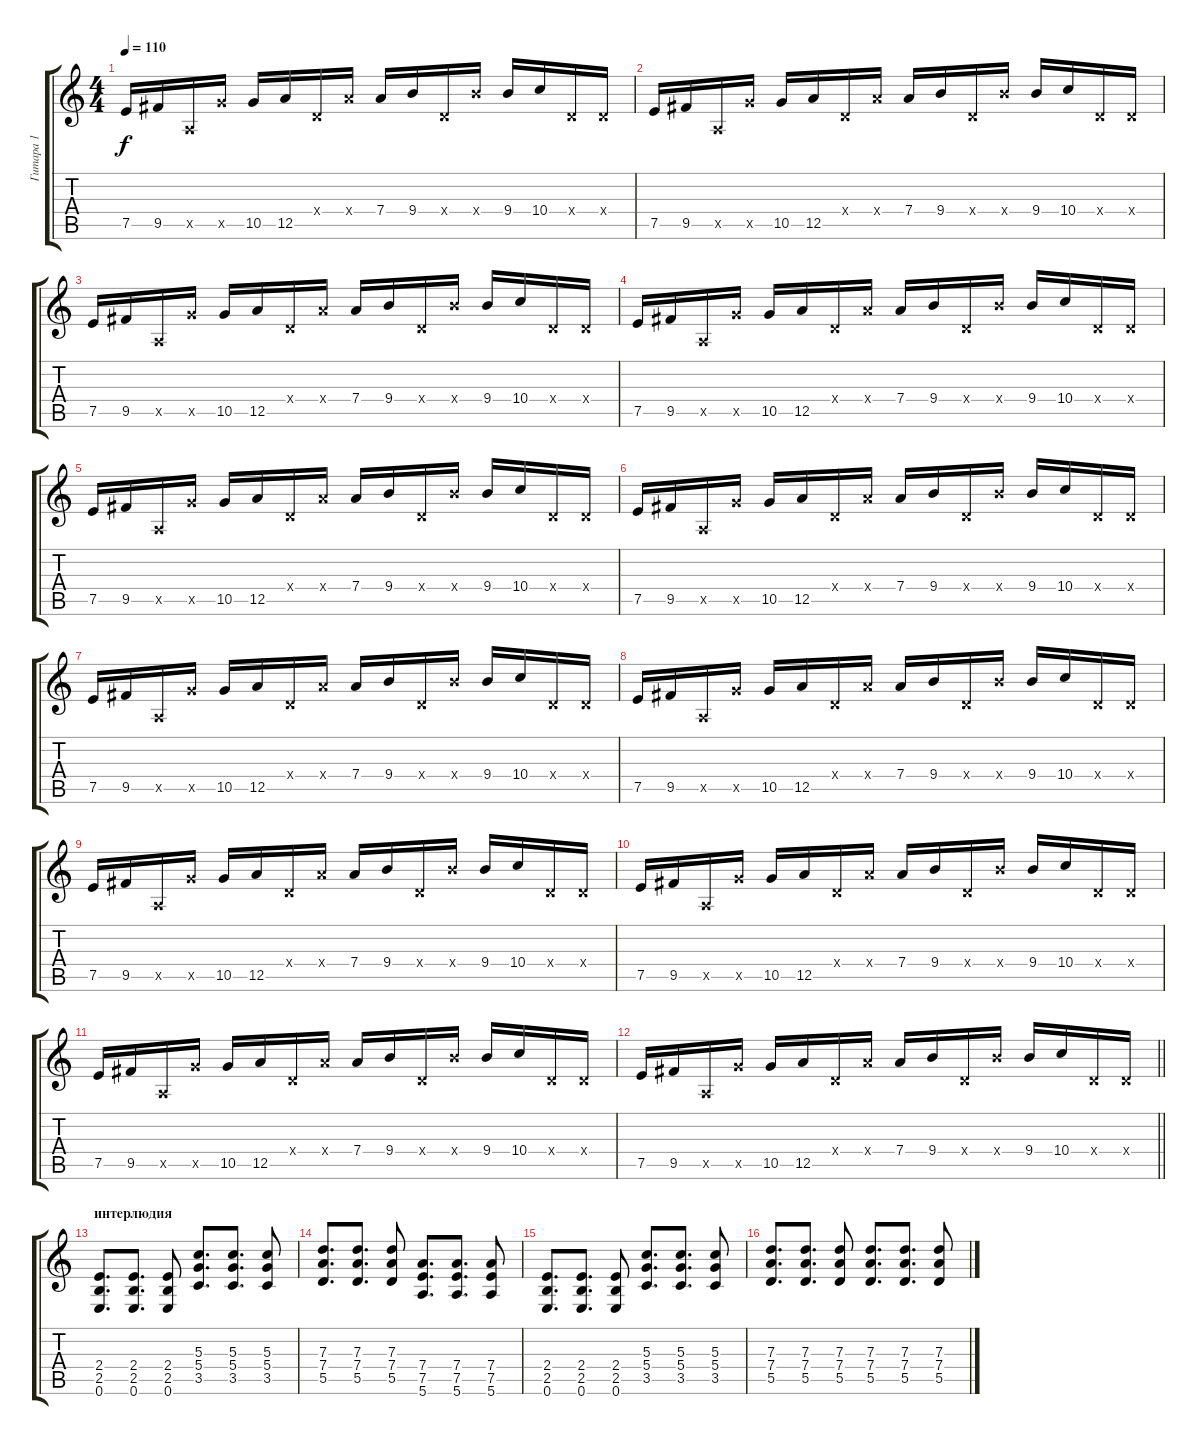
\track ("Гитара 1" "Гитара 1") {instrument distortionguitar}
\staff {score tabs}
\tuning (E4 B3 G3 D3 A2 E2) {hide}
\ts (4 4)
\tempo 110
\clef g2
\ks c
7.5.16{dy f} 9.5.16 0.5{x}.16 10.5{x}.16 10.5.16 12.5.16 0.4{x}.16 7.4{x}.16 7.4.16 9.4.16 0.4{x}.16 9.4{x}.16 9.4.16 10.4.16 0.4{x}.16 0.4{x}.16 |
7.5.16 9.5.16 0.5{x}.16 10.5{x}.16 10.5.16 12.5.16 0.4{x}.16 7.4{x}.16 7.4.16 9.4.16 0.4{x}.16 9.4{x}.16 9.4.16 10.4.16 0.4{x}.16 0.4{x}.16 |
7.5.16 9.5.16 0.5{x}.16 10.5{x}.16 10.5.16 12.5.16 0.4{x}.16 7.4{x}.16 7.4.16 9.4.16 0.4{x}.16 9.4{x}.16 9.4.16 10.4.16 0.4{x}.16 0.4{x}.16 |
7.5.16 9.5.16 0.5{x}.16 10.5{x}.16 10.5.16 12.5.16 0.4{x}.16 7.4{x}.16 7.4.16 9.4.16 0.4{x}.16 9.4{x}.16 9.4.16 10.4.16 0.4{x}.16 0.4{x}.16 |
7.5.16 9.5.16 0.5{x}.16 10.5{x}.16 10.5.16 12.5.16 0.4{x}.16 7.4{x}.16 7.4.16 9.4.16 0.4{x}.16 9.4{x}.16 9.4.16 10.4.16 0.4{x}.16 0.4{x}.16 |
7.5.16 9.5.16 0.5{x}.16 10.5{x}.16 10.5.16 12.5.16 0.4{x}.16 7.4{x}.16 7.4.16 9.4.16 0.4{x}.16 9.4{x}.16 9.4.16 10.4.16 0.4{x}.16 0.4{x}.16 |
7.5.16 9.5.16 0.5{x}.16 10.5{x}.16 10.5.16 12.5.16 0.4{x}.16 7.4{x}.16 7.4.16 9.4.16 0.4{x}.16 9.4{x}.16 9.4.16 10.4.16 0.4{x}.16 0.4{x}.16 |
7.5.16 9.5.16 0.5{x}.16 10.5{x}.16 10.5.16 12.5.16 0.4{x}.16 7.4{x}.16 7.4.16 9.4.16 0.4{x}.16 9.4{x}.16 9.4.16 10.4.16 0.4{x}.16 0.4{x}.16 |
7.5.16 9.5.16 0.5{x}.16 10.5{x}.16 10.5.16 12.5.16 0.4{x}.16 7.4{x}.16 7.4.16 9.4.16 0.4{x}.16 9.4{x}.16 9.4.16 10.4.16 0.4{x}.16 0.4{x}.16 |
7.5.16 9.5.16 0.5{x}.16 10.5{x}.16 10.5.16 12.5.16 0.4{x}.16 7.4{x}.16 7.4.16 9.4.16 0.4{x}.16 9.4{x}.16 9.4.16 10.4.16 0.4{x}.16 0.4{x}.16 |
7.5.16 9.5.16 0.5{x}.16 10.5{x}.16 10.5.16 12.5.16 0.4{x}.16 7.4{x}.16 7.4.16 9.4.16 0.4{x}.16 9.4{x}.16 9.4.16 10.4.16 0.4{x}.16 0.4{x}.16 |
\barLineRight lightlight
7.5.16 9.5.16 0.5{x}.16 10.5{x}.16 10.5.16 12.5.16 0.4{x}.16 7.4{x}.16 7.4.16 9.4.16 0.4{x}.16 9.4{x}.16 9.4.16 10.4.16 0.4{x}.16 0.4{x}.16 |
\section ("" "интерлюдия")
(2.4 2.5 0.6).8{d volume 11} (2.4 2.5 0.6).8{d} (2.4 2.5 0.6).8 (5.3 5.4 3.5).8{d} (5.3 5.4 3.5).8{d} (5.3 5.4 3.5).8 |
(7.3 7.4 5.5).8{d} (7.3 7.4 5.5).8{d} (7.3 7.4 5.5).8 (7.4 7.5 5.6).8{d} (7.4 7.5 5.6).8{d} (7.4 7.5 5.6).8 |
(2.4 2.5 0.6).8{d} (2.4 2.5 0.6).8{d} (2.4 2.5 0.6).8 (5.3 5.4 3.5).8{d} (5.3 5.4 3.5).8{d} (5.3 5.4 3.5).8 |
(7.3 7.4 5.5).8{d} (7.3 7.4 5.5).8{d} (7.3 7.4 5.5).8 (7.3 7.4 5.5).8{d} (7.3 7.4 5.5).8{d} (7.3 7.4 5.5).8
